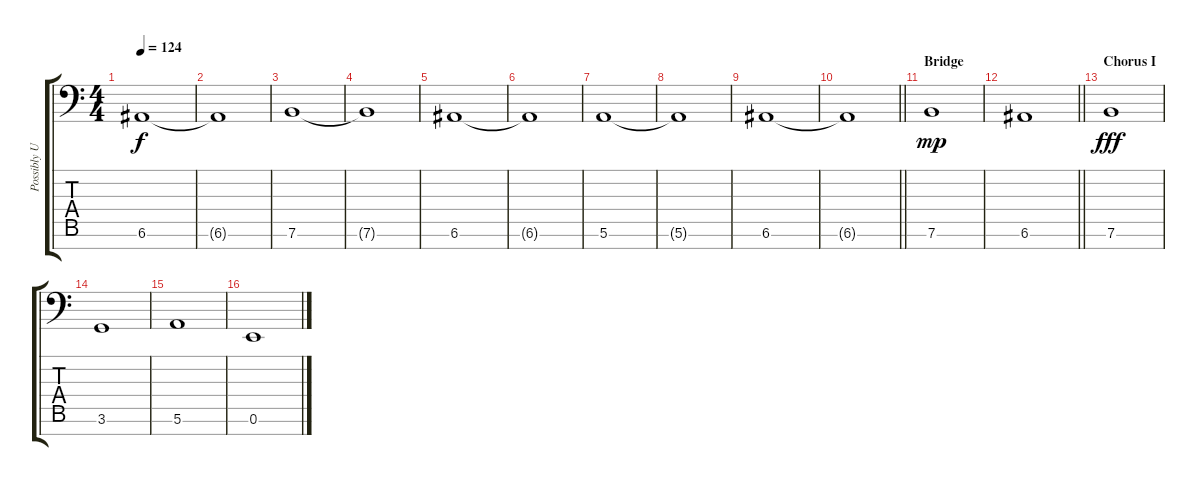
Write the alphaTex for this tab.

\track ("Possibly Unecessary Effects" "Possibly U") {instrument pad4choir}
\staff {score tabs}
\tuning (E4 B3 G3 D3 A2 E2 C-1) {hide}
\ts (4 4)
\tempo 124
\clef f4
\ks c
6.6.1{dy f} |
6.6{t}.1 |
7.6.1 |
7.6{t}.1 |
6.6.1 |
6.6{t}.1 |
5.6.1 |
5.6{t}.1 |
6.6.1 |
\barLineRight lightlight
6.6{t}.1 |
\section ("" "Bridge")
7.6.1{dy mp} |
\barLineRight lightlight
6.6.1 |
\section ("" "Chorus I")
7.6.1{dy fff volume 13 instrument stringensemble2} |
3.6.1 |
5.6.1 |
0.6.1
